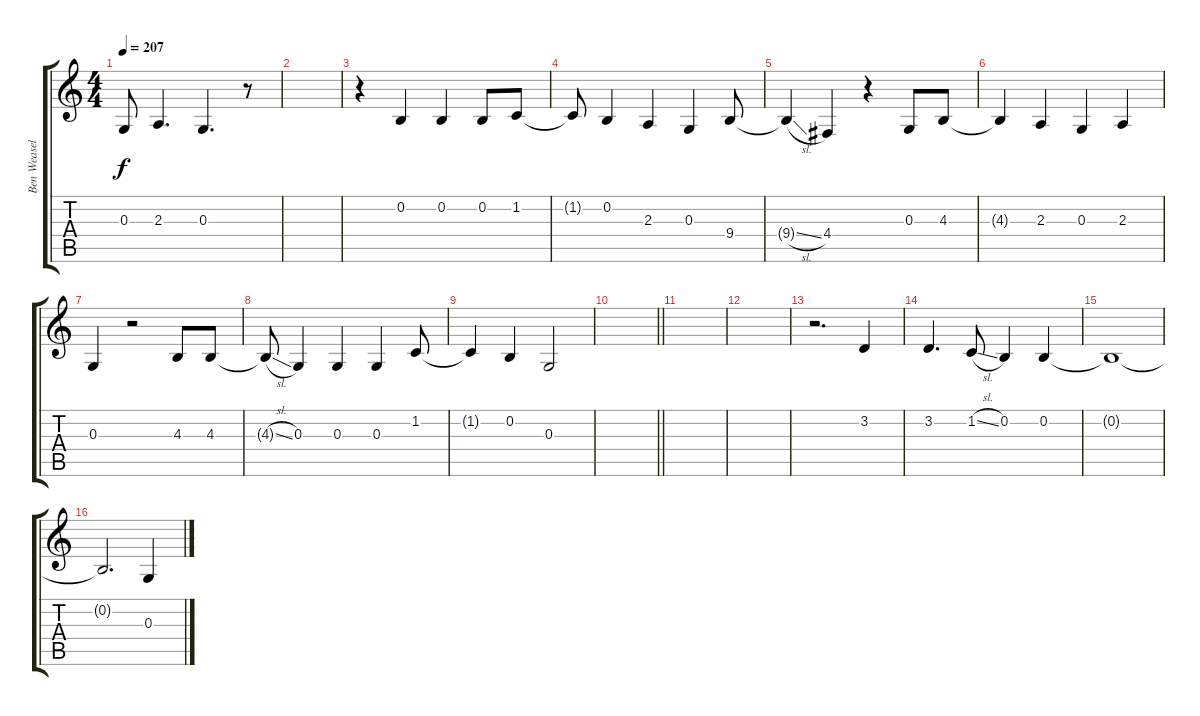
\track ("Ben Weasel" "Ben Weasel") {instrument bassoon}
\staff {score tabs}
\tuning (E4 B3 G3 D3 A2 E2) {hide}
\ts (4 4)
\tempo 207
\clef g2
\ks c
0.3{t}.8{dy f} 2.3.4{d} 0.3.4{d} r.8 |
|
r.4 0.2.4 0.2.4 0.2.8 1.2.8 |
1.2{t}.8 0.2.4 2.3.4 0.3.4 9.4.8 |
9.4{sl t}.4 4.4.4 r.4 0.3.8 4.3.8 |
4.3{t}.4 2.3.4 0.3.4 2.3.4 |
0.3.4 r.2 4.3.8 4.3.8 |
4.3{sl t}.8 0.3.4 0.3.4 0.3.4 1.2.8 |
1.2{t}.4 0.2.4 0.3.2 |
\barLineRight lightlight
|
\section ("" "")
|
|
r.2{d} 3.2.4 |
3.2.4{d} 1.2{sl}.8 0.2.4 0.2.4 |
0.2{t}.1 |
0.2{t}.2{d} 0.3.4
